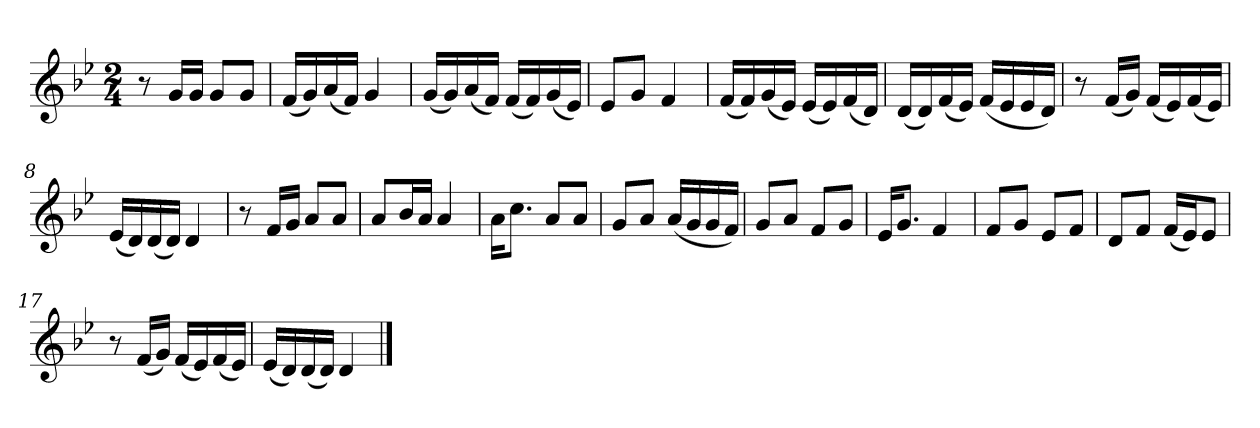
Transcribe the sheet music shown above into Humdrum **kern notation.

**kern
*part1
*staff1
*clefG2
*k[b-e-]
*B-:
*M2/4
*MM88
=1
8r
16g/LL
16g/JJ
8g/L
8g/J
=2
(16f/LL
16g/)
(16a/
16f/JJ)
4g/
=3
(16g/LL
16g/)
(16a/
16f/JJ)
(16f/LL
16f/)
(16g/
16e-/JJ)
!!LO:LB:g=z
=4
8e->/L
8g/J
4f/
=5
(16f/LL
16f/)
(16g/
16e-/JJ)
(16e-/LL
16e-/)
(16f/
16d/JJ)
=6
(16d/LL
16d/)
(16f/
16e-/JJ)
(16f/LL
16e-/
16e-/
16d/JJ)
!!LO:LB:g=z
=7
8r
(16f/LL
16g/JJ)
(16f/LL
16e-/)
(16f/
16e-/JJ)
=8
(16e-/LL
16d/)
(16d/
16d/JJ)
4d/
=9
8r
16f/LL
16g/JJ
8a/L
8a/J
!!LO:LB:g=z
=10
8a>/L
16b-/L
16a/JJ
4a/
=11
16a\KL
8.cc\J
8a/L
8a/J
=12
8g/L
8a/J
(16a/LL
16g/
16g/
16f/JJ)
!!LO:LB:g=z
=13
8g>/L
8a/J
8f/L
8g/J
=14
16e-/KL
8.g/J
4f/
=15
8f/L
8g/J
8e-/L
8f/J
!!LO:LB:g=z
=16
8d>/L
8f/J
(16f/LL
16e-/J)
8e-/J
=17
8r
(16f/LL
16g/JJ)
(16f/LL
16e-/)
(16f/
16e-/JJ)
=18
(16e-/LL
16d/)
(16d/
16d/JJ)
4d/
==
*-
